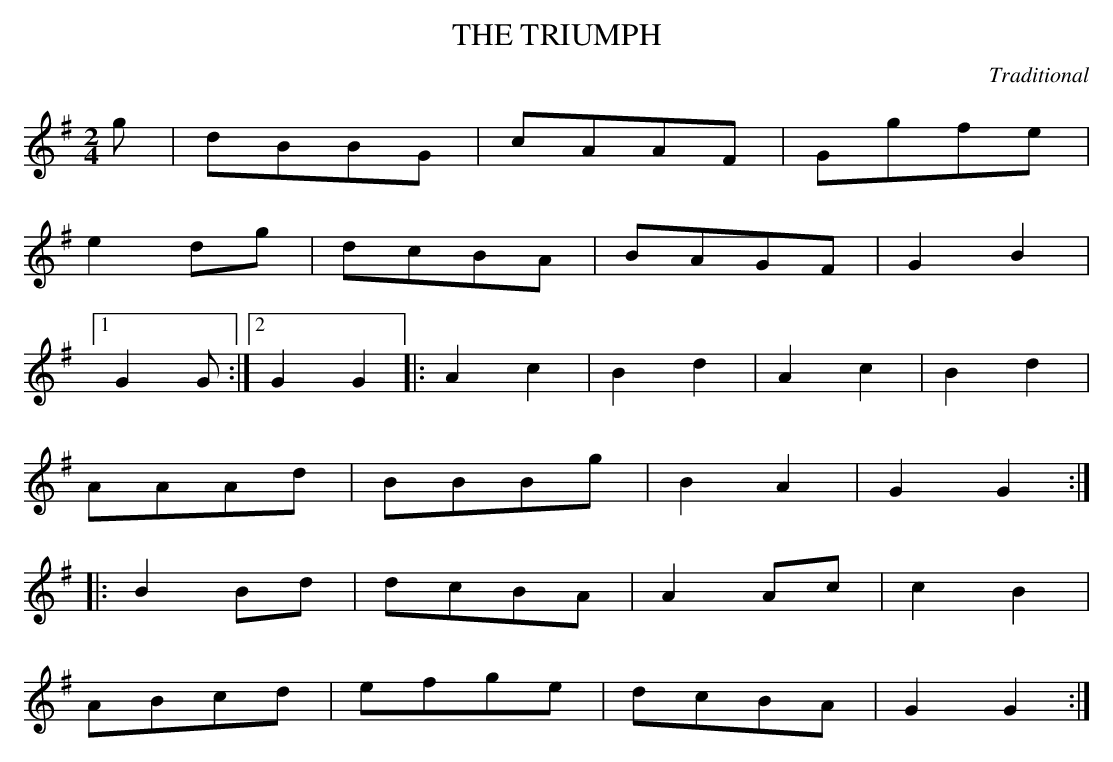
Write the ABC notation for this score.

X:1
T:THE TRIUMPH
C:Traditional
M:2/4
L:1/16
K:G
g2|d2B2B2G2|c2A2A2F2|G2g2f2e2|
e4d2g2|d2c2B2A2|B2A2G2F2|G4B4|
[1G4G2:|[2G4G4|:A4c4|B4d4|A4c4|B4d4|
A2A2A2d2|B2B2B2g2|B4A4|G4G4:|
|:B4B2d2|d2c2B2A2|A4A2c2|c4B4|
A2B2c2d2|e2f2g2e2|d2c2B2A2|G4G4:|
